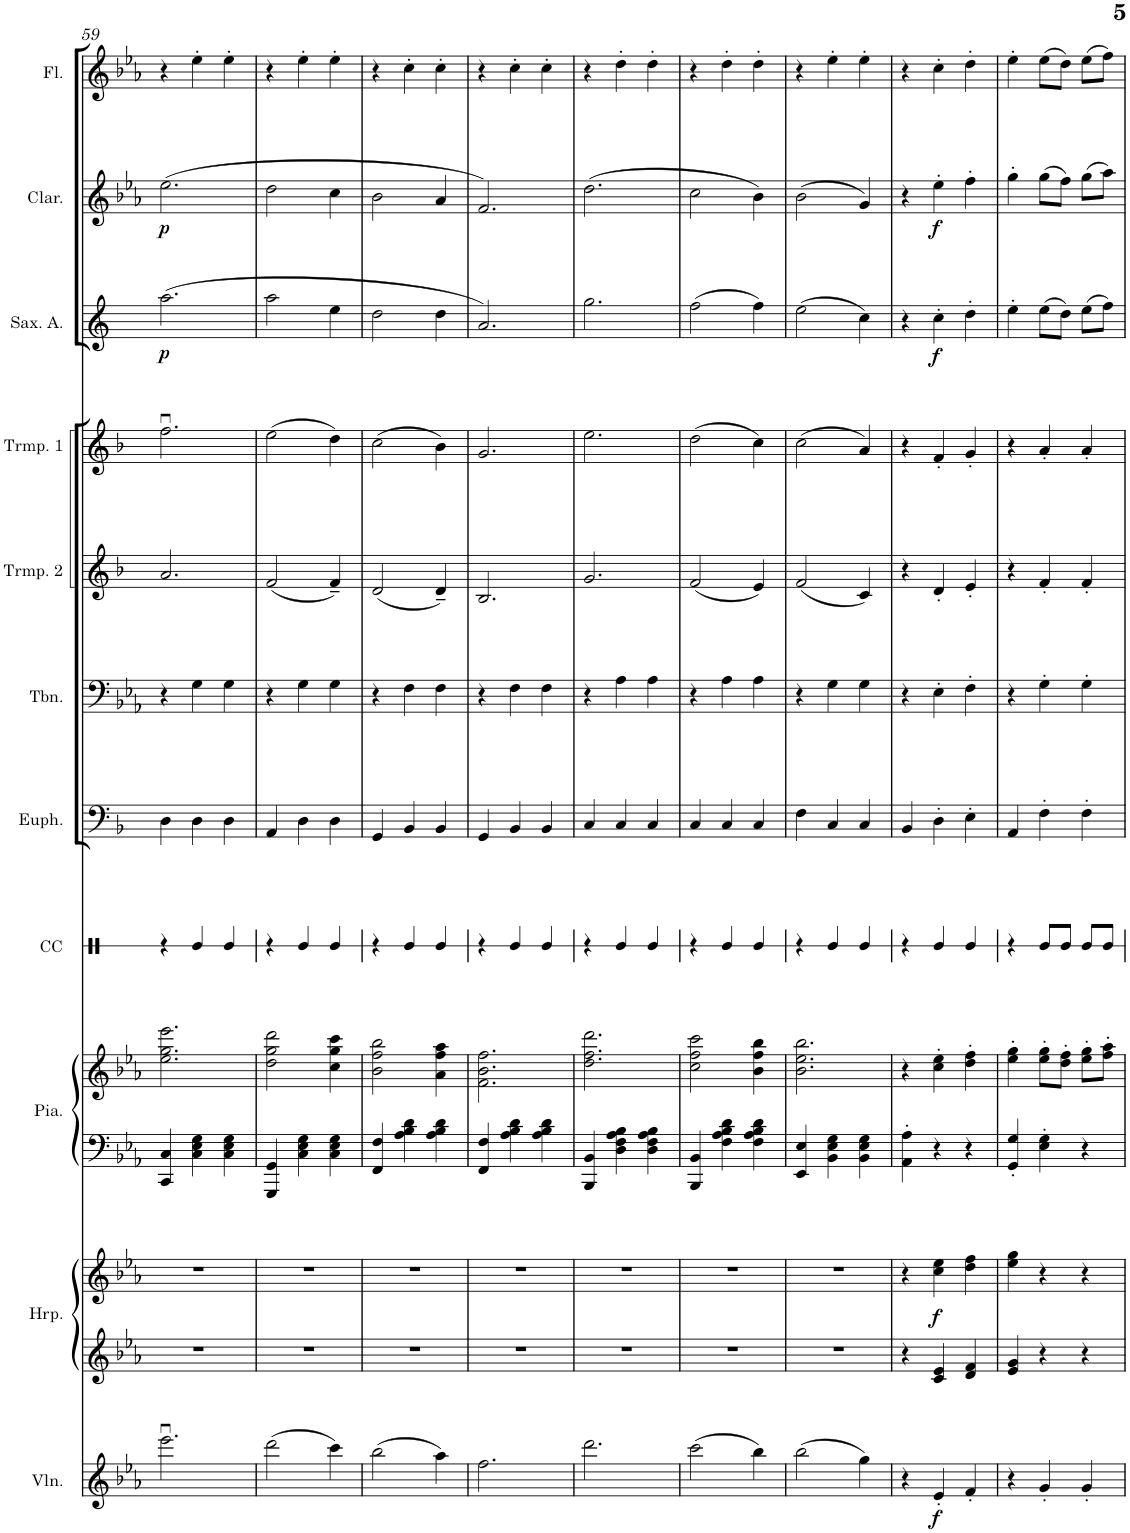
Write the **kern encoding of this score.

**kern	**dynam	**kern	**kern	**dynam	**kern	**kern	**kern	**kern	**kern	**kern	**kern	**kern	**dynam	**kern	**dynam	**kern
*part11	*part11	*part10	*part10	*part10	*part9	*part9	*part8	*part7	*part6	*part5	*part4	*part3	*part3	*part2	*part2	*part1
*staff13	*staff13	*staff12	*staff11	*staff11/12	*staff10	*staff9	*staff8	*staff7	*staff6	*staff5	*staff4	*staff3	*staff3	*staff2	*staff2	*staff1
*I"Violon	*	*I"Harpe	*	*	*I"Piano	*	*I"Caisse claire	*I"Euphonium	*I"Trombone	*I"Trompette en Sib 2	*I"Trompette en Sib 1	*I"Saxophone Alto	*	*I"Clarinette en Ut	*	*I"Flûte
*I'Vln.	*	*I'Hrp.	*	*	*I'Pia.	*	*I'CC	*I'Euph.	*I'Tbn.	*I'Trmp. 2	*I'Trmp. 1	*I'Sax. A.	*	*I'Clar.	*	*I'Fl.
!!LO:PB:g=z
*clefG2	*	*clefG2	*clefG2	*	*clefF4	*clefG2	*clefX	*clefF4	*clefF4	*clefG2	*clefG2	*clefG2	*	*clefG2	*	*clefG2
*	*	*	*	*	*	*	*	*Trd1c2	*	*Trd1c2	*Trd1c2	*Trd5c9	*	*Trd1c2	*	*
*k[b-e-a-]	*	*k[b-e-a-]	*k[b-e-a-]	*	*k[b-e-a-]	*k[b-e-a-]	*k[]	*k[b-]	*k[b-e-a-]	*k[b-]	*k[b-]	*k[]	*	*k[b-e-a-]	*	*k[b-e-a-]
*M3/4	*	*M3/4	*M3/4	*	*M3/4	*M3/4	*M3/4	*M3/4	*M3/4	*M3/4	*M3/4	*M3/4	*	*M3/4	*	*M3/4
=59	=59	=59	=59	=59	=59	=59	=59	=59	=59	=59	=59	=59	=59	=59	=59	=59
!	!	!	!	!	!	!	!	!	!	!	!	!	!LO:DY:b	!	!LO:DY:b	!
2.eee-u\	.	2.r	2.r	.	4CC/ 4C/	2.ee-\ 2.gg\ 2.eee-\	4r	4D\	4r	2.a/	2.ffu\	(2.aa\	p	(2.ee-\	p	4r
.	.	.	.	.	4C\ 4E-\ 4G\	.	4Re/	4D\	4G\	.	.	.	.	.	.	4ee-'\
.	.	.	.	.	4C\ 4E-\ 4G\	.	4Re/	4D\	4G\	.	.	.	.	.	.	4ee-'\
=60	=60	=60	=60	=60	=60	=60	=60	=60	=60	=60	=60	=60	=60	=60	=60	=60
(2ddd\	.	2.r	2.r	.	4GGG/ 4GG/	2dd\ 2gg\ 2ddd\	4r	4AA/	4r	(2f/	(2ee\	2aa\	.	2dd\	.	4r
.	.	.	.	.	4C\ 4E-\ 4G\	.	4Re/	4D\	4G\	.	.	.	.	.	.	4ee-'\
4ccc\)	.	.	.	.	4C\ 4E-\ 4G\	4cc\ 4gg\ 4ccc\	4Re/	4D\	4G\	4f~/)	4dd\)	4ee\	.	4cc\	.	4ee-'\
=61	=61	=61	=61	=61	=61	=61	=61	=61	=61	=61	=61	=61	=61	=61	=61	=61
(2bb-\	.	2.r	2.r	.	4FF/ 4F/	2b-\ 2ff\ 2bb-\	4r	4GG/	4r	(2d/	(2cc\	2dd\	.	2b-\	.	4r
.	.	.	.	.	4A-\ 4B-\ 4d\	.	4Re/	4BB-/	4F\	.	.	.	.	.	.	4cc'\
4aa-\)	.	.	.	.	4A-\ 4B-\ 4d\	4a-\ 4ff\ 4aa-\	4Re/	4BB-/	4F\	4d~/)	4b-\)	4dd\	.	4a-/	.	4cc'\
=62	=62	=62	=62	=62	=62	=62	=62	=62	=62	=62	=62	=62	=62	=62	=62	=62
2.ff\	.	2.r	2.r	.	4FF/ 4F/	2.f\ 2.b-\ 2.ff\	4r	4GG/	4r	2.B-/	2.g/	2.a/)	.	2.f/)	.	4r
.	.	.	.	.	4A-\ 4B-\ 4d\	.	4Re/	4BB-/	4F\	.	.	.	.	.	.	4cc'\
.	.	.	.	.	4A-\ 4B-\ 4d\	.	4Re/	4BB-/	4F\	.	.	.	.	.	.	4cc'\
=63	=63	=63	=63	=63	=63	=63	=63	=63	=63	=63	=63	=63	=63	=63	=63	=63
2.ddd\	.	2.r	2.r	.	4BBB-/ 4BB-/	2.dd\ 2.ff\ 2.ddd\	4r	4C/	4r	2.g/	2.ee\	2.gg\	.	(2.dd\	.	4r
.	.	.	.	.	4D\ 4F\ 4A-\ 4B-\	.	4Re/	4C/	4A-\	.	.	.	.	.	.	4dd'\
.	.	.	.	.	4D\ 4F\ 4A-\ 4B-\	.	4Re/	4C/	4A-\	.	.	.	.	.	.	4dd'\
=64	=64	=64	=64	=64	=64	=64	=64	=64	=64	=64	=64	=64	=64	=64	=64	=64
(2ccc\	.	2.r	2.r	.	4BBB-/ 4BB-/	2cc\ 2ff\ 2ccc\	4r	4C/	4r	(2f/	(2dd\	(2ff\	.	2cc\	.	4r
.	.	.	.	.	4F\ 4A-\ 4B-\ 4d\	.	4Re/	4C/	4A-\	.	.	.	.	.	.	4dd'\
4bb-\)	.	.	.	.	4F\ 4A-\ 4B-\ 4d\	4b-\ 4ff\ 4bb-\	4Re/	4C/	4A-\	4e/)	4cc\)	4ff\)	.	4b-\)	.	4dd'\
=65	=65	=65	=65	=65	=65	=65	=65	=65	=65	=65	=65	=65	=65	=65	=65	=65
(2bb-\	.	2.r	2.r	.	4EE-/ 4E-/	2.b-\ 2.ee-\ 2.bb-\	4r	4F\	4r	(2f/	(2cc\	(2ee\	.	(2b-\	.	4r
.	.	.	.	.	4BB-\ 4E-\ 4G\	.	4Re/	4C/	4G\	.	.	.	.	.	.	4ee-'\
4gg\)	.	.	.	.	4BB-\ 4E-\ 4G\	.	4Re/	4C/	4G\	4c/)	4a/)	4cc\)	.	4g/)	.	4ee-'\
=66	=66	=66	=66	=66	=66	=66	=66	=66	=66	=66	=66	=66	=66	=66	=66	=66
4r	.	4r	4r	.	4AA-\' 4A-\'	4r	4r	4BB-/	4r	4r	4r	4r	.	4r	.	4r
!	!LO:DY:b	!	!	!LO:DY:b	!	!	!	!	!	!	!	!	!LO:DY:b	!	!LO:DY:b	!
4e-'/	f	4c/ 4e-/	4cc\ 4ee-\	f	4r	4cc\' 4ee-\'	4Re/	4D'\	4E-'\	4d'/	4f'/	4cc'\	f	4ee-'\	f	4cc'\
4f'/	.	4d/ 4f/	4dd\ 4ff\	.	4r	4dd\' 4ff\'	4Re/	4E'\	4F'\	4e'/	4g'/	4dd'\	.	4ff'\	.	4dd'\
=67	=67	=67	=67	=67	=67	=67	=67	=67	=67	=67	=67	=67	=67	=67	=67	=67
4r	.	4e-/ 4g/	4ee-\ 4gg\	.	4GG/' 4G/'	4ee-\' 4gg\'	4r	4AA/	4r	4r	4r	4ee'\	.	4gg'\	.	4ee-'\
4g'/	.	4r	4r	.	4E-\' 4G\'	8ee-\' 8gg\'L	8Re/L	4F'\	4G'\	4f'/	4a'/	(8ee\L	.	(8gg\L	.	(8ee-\L
.	.	.	.	.	.	8dd\' 8ff\'J	8Re/J	.	.	.	.	8dd\J)	.	8ff\J)	.	8dd\J)
4g'/	.	4r	4r	.	4r	8ee-\' 8gg\'L	8Re/L	4F'\	4G'\	4f'/	4a'/	(8ee\L	.	(8gg\L	.	(8ee-\L
.	.	.	.	.	.	8ff\' 8aa-\'J	8Re/J	.	.	.	.	8ff\J)	.	8aa-\J)	.	8ff\J)
=	=	=	=	=	=	=	=	=	=	=	=	=	=	=	=	=
*-	*-	*-	*-	*-	*-	*-	*-	*-	*-	*-	*-	*-	*-	*-	*-	*-
